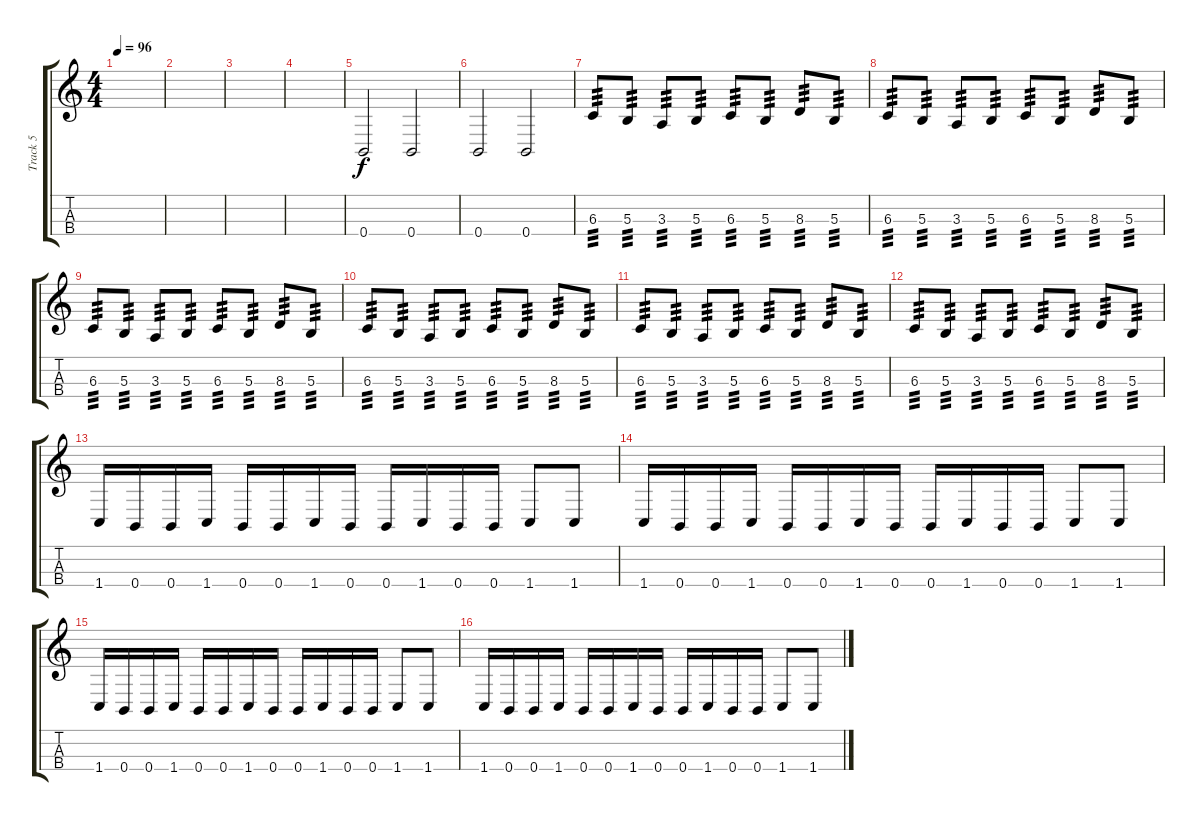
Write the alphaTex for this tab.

\track ("Track 5" "Track 5") {instrument electricbassfinger}
\staff {score tabs}
\tuning (E3 B2 Gb2 B1) {hide}
\ts (4 4)
\tempo 96
\clef g2
\ks c
|
|
|
|
0.4.2 0.4.2 |
0.4.2 0.4.2 |
6.3.8{tp 3} 5.3.8{tp 3} 3.3.8{tp 3} 5.3.8{tp 3} 6.3.8{tp 3} 5.3.8{tp 3} 8.3.8{tp 3} 5.3.8{tp 3} |
6.3.8{tp 3} 5.3.8{tp 3} 3.3.8{tp 3} 5.3.8{tp 3} 6.3.8{tp 3} 5.3.8{tp 3} 8.3.8{tp 3} 5.3.8{tp 3} |
6.3.8{tp 3} 5.3.8{tp 3} 3.3.8{tp 3} 5.3.8{tp 3} 6.3.8{tp 3} 5.3.8{tp 3} 8.3.8{tp 3} 5.3.8{tp 3} |
6.3.8{tp 3} 5.3.8{tp 3} 3.3.8{tp 3} 5.3.8{tp 3} 6.3.8{tp 3} 5.3.8{tp 3} 8.3.8{tp 3} 5.3.8{tp 3} |
6.3.8{tp 3} 5.3.8{tp 3} 3.3.8{tp 3} 5.3.8{tp 3} 6.3.8{tp 3} 5.3.8{tp 3} 8.3.8{tp 3} 5.3.8{tp 3} |
6.3.8{tp 3} 5.3.8{tp 3} 3.3.8{tp 3} 5.3.8{tp 3} 6.3.8{tp 3} 5.3.8{tp 3} 8.3.8{tp 3} 5.3.8{tp 3} |
1.4.16 0.4.16 0.4.16 1.4.16 0.4.16 0.4.16 1.4.16 0.4.16 0.4.16 1.4.16 0.4.16 0.4.16 1.4.8 1.4.8 |
1.4.16 0.4.16 0.4.16 1.4.16 0.4.16 0.4.16 1.4.16 0.4.16 0.4.16 1.4.16 0.4.16 0.4.16 1.4.8 1.4.8 |
1.4.16 0.4.16 0.4.16 1.4.16 0.4.16 0.4.16 1.4.16 0.4.16 0.4.16 1.4.16 0.4.16 0.4.16 1.4.8 1.4.8 |
1.4.16 0.4.16 0.4.16 1.4.16 0.4.16 0.4.16 1.4.16 0.4.16 0.4.16 1.4.16 0.4.16 0.4.16 1.4.8 1.4.8
